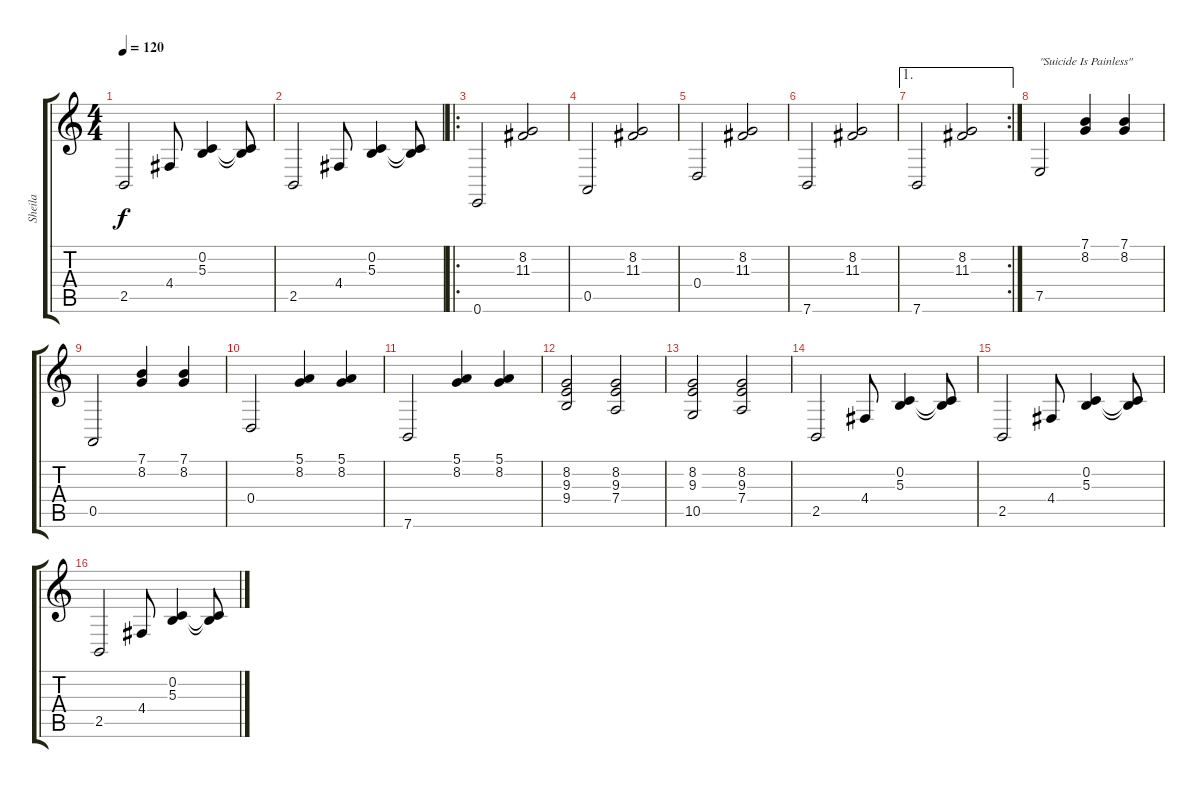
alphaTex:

\track ("Sheila" "Sheila") {instrument electricgrandpiano}
\staff {score tabs}
\tuning (E4 B3 G3 D3 A2 E2) {hide}
\ts (4 4)
\tempo 120
\clef g2
\ks c
2.5.2{dy f} 4.4.8 (0.2 5.3).4 (0.2{t} 5.3{t}).8 |
2.5.2 4.4.8 (0.2 5.3).4 (0.2{t} 5.3{t}).8 |
\ro
0.6.2 (8.2 11.3).2 |
0.5.2 (8.2 11.3).2 |
0.4.2 (8.2 11.3).2 |
7.6.2 (8.2 11.3).2 |
\ae 1
\rc 2
7.6.2 (8.2 11.3).2 |
7.5.2{txt "\"Suicide Is Painless\""} (7.1 8.2).4 (7.1 8.2).4 |
0.5.2 (7.1 8.2).4 (7.1 8.2).4 |
0.4.2 (5.1 8.2).4 (5.1 8.2).4 |
7.6.2 (5.1 8.2).4 (5.1 8.2).4 |
(8.2 9.3 9.4).2 (8.2 9.3 7.4).2 |
(8.2 9.3 10.5).2 (8.2 9.3 7.4).2 |
2.5.2 4.4.8 (0.2 5.3).4 (0.2{t} 5.3{t}).8 |
2.5.2 4.4.8 (0.2 5.3).4 (0.2{t} 5.3{t}).8 |
2.5.2 4.4.8 (0.2 5.3).4 (0.2{t} 5.3{t}).8
